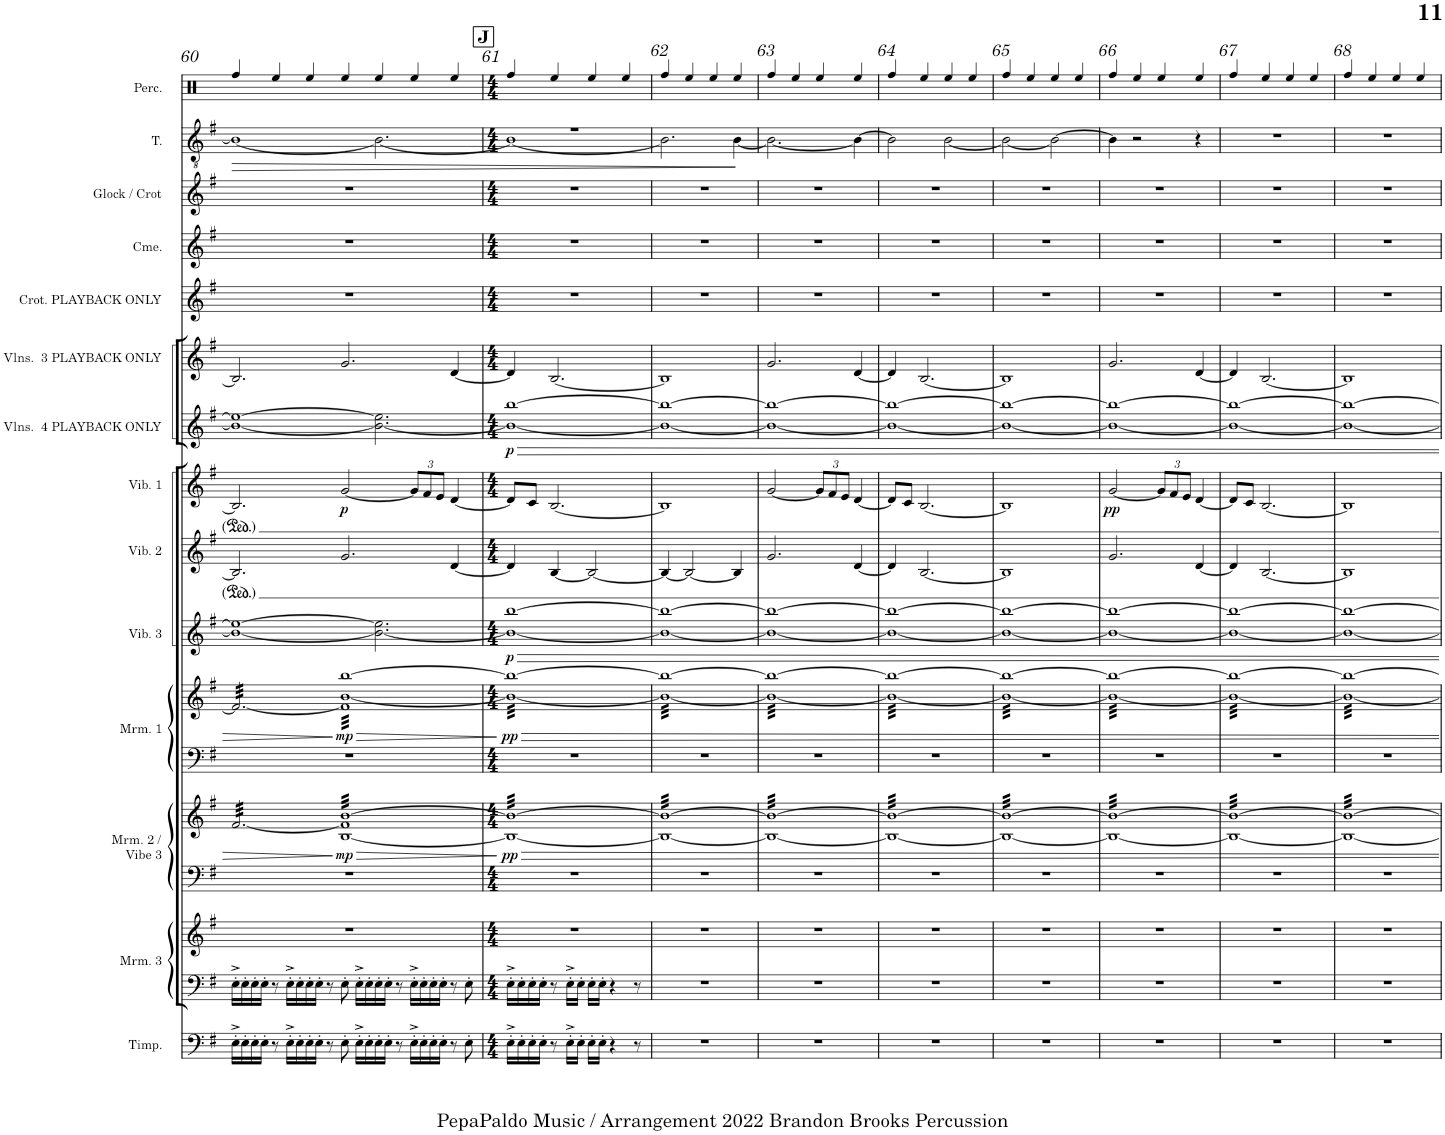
**kern	**kern	**kern	**kern	**kern	**dynam	**kern	**kern	**dynam	**kern	**dynam	**kern	**kern	**dynam	**kern	**dynam	**kern	**kern	**kern	**kern	**kern	**dynam	**kern
*part14	*part13	*part13	*part12	*part12	*part12	*part11	*part11	*part11	*part10	*part10	*part9	*part8	*part8	*part7	*part7	*part6	*part5	*part4	*part3	*part2	*part2	*part1
*staff17	*staff16	*staff15	*staff14	*staff13	*staff13/14	*staff12	*staff11	*staff11/12	*staff10	*staff10	*staff9	*staff8	*staff8	*staff7	*staff7	*staff6	*staff5	*staff4	*staff3	*staff2	*staff2	*staff1
*I"Timpani	*I"Marimba 3	*	*I"Marimba 2 /  Vibe 3	*	*	*I"Marimba 1	*	*	*I"Vibraphone 3	*	*I"Vibraphone 2	*I"Vibraphone 1	*	*I"Violins 4 PLAYBACK ONLY	*	*I"Violins 3 PLAYBACK ONLY	*I"Crotales PLAYBACK ONLY	*I"Chimes	*I"Glock / Crot	*I"Tenor	*	*I"Percussion
*I'Timp.	*I'Mrm. 3	*	*I'Mrm. 2 /  Vibe 3	*	*	*I'Mrm. 1	*	*	*I'Vib. 3	*	*I'Vib. 2	*I'Vib. 1	*	*I'Vlns.  4 PLAYBACK ONLY	*	*I'Vlns.  3 PLAYBACK ONLY	*I'Crot. PLAYBACK ONLY	*I'Cme.	*I'Glock / Crot	*I'T.	*	*I'Perc.
!!LO:PB:g=z
*clefF4	*clefF4	*clefG2	*clefF4	*clefG2	*	*clefF4	*clefG2	*	*clefG2	*	*clefG2	*clefG2	*	*clefG2	*	*clefG2	*clefG2	*clefG2	*clefG2	*clefGv2	*	*clefX
*	*	*	*	*	*	*	*	*	*	*	*	*	*	*	*	*	*Trd-14c-24	*	*Trd-14c-24	*	*	*
*k[f#]	*k[f#]	*k[f#]	*k[f#]	*k[f#]	*	*k[f#]	*k[f#]	*	*k[f#]	*	*k[f#]	*k[f#]	*	*k[f#]	*	*k[f#]	*k[f#]	*k[f#]	*k[f#]	*k[f#]	*	*k[]
*M7/4	*M7/4	*M7/4	*M7/4	*M7/4	*	*M7/4	*M7/4	*	*M7/4	*	*M7/4	*M7/4	*	*M7/4	*	*M7/4	*M7/4	*M7/4	*M7/4	*M7/4	*	*M7/4
=60	=60	=60	=60	=60	=60	=60	=60	=60	=60	=60	=60	=60	=60	=60	=60	=60	=60	=60	=60	=60	=60	=60
!	!	!	!	!	!	!	!	!	!	!	!	!	!	!	!	!	!	!	!	!	!LO:HP:b	!
*	*	*	*	*	*	*	*	*	*	*	*	*	*	*	*	*	*	*	*	*^	*	*
*	*	*	*	*tremolo	*	*	*	*	*	*	*	*	*	*	*	*	*	*	*	*	*	*	*
*	*	*	*	*	*	*	*tremolo	*	*	*	*	*	*	*	*	*	*	*	*	*	*	*	*
16E'^\LL	16E'^\LL	1..r	1..r	[32f#/LLL	.	1..r	32f#/LLL	.	1b_ 1ee_	.	2.B/]	2.B/]	.	1b_ 1ee_	.	2.B/]	1..r	1..r	1..r	1ryy	1B_	>	4Rff/
.	.	.	.	32f#/	.	.	32f#/	.	.	.	.	.	.	.	.	.	.	.	.	.	.	.	.
16E'\	16E'\	.	.	32f#/	.	.	32f#/	.	.	.	.	.	.	.	.	.	.	.	.	.	.	.	.
.	.	.	.	32f#/	.	.	32f#/	.	.	.	.	.	.	.	.	.	.	.	.	.	.	.	.
16E'\	16E'\	.	.	32f#/	.	.	32f#/	.	.	.	.	.	.	.	.	.	.	.	.	.	.	.	.
.	.	.	.	32f#/	.	.	32f#/	.	.	.	.	.	.	.	.	.	.	.	.	.	.	.	.
16E'\JJ	16E'\JJ	.	.	32f#/	.	.	32f#/	.	.	.	.	.	.	.	.	.	.	.	.	.	.	.	.
.	.	.	.	32f#/	.	.	32f#/	.	.	.	.	.	.	.	.	.	.	.	.	.	.	.	.
8r	8r	.	.	32f#/	.	.	32f#/	.	.	.	.	.	.	.	.	.	.	.	.	.	.	.	4Ree/
.	.	.	.	32f#/	.	.	32f#/	.	.	.	.	.	.	.	.	.	.	.	.	.	.	.	.
.	.	.	.	32f#/	.	.	32f#/	.	.	.	.	.	.	.	.	.	.	.	.	.	.	.	.
.	.	.	.	32f#/	.	.	32f#/	.	.	.	.	.	.	.	.	.	.	.	.	.	.	.	.
16E'^\LL	16E'^\LL	.	.	32f#/	.	.	32f#/	.	.	.	.	.	.	.	.	.	.	.	.	.	.	.	.
.	.	.	.	32f#/	.	.	32f#/	.	.	.	.	.	.	.	.	.	.	.	.	.	.	.	.
16E'\	16E'\	.	.	32f#/	.	.	32f#/	.	.	.	.	.	.	.	.	.	.	.	.	.	.	.	.
.	.	.	.	32f#/	.	.	32f#/	.	.	.	.	.	.	.	.	.	.	.	.	.	.	.	.
16E'\	16E'\	.	.	32f#/	.	.	32f#/	.	.	.	.	.	.	.	.	.	.	.	.	.	.	.	4Ree/
.	.	.	.	32f#/	.	.	32f#/	.	.	.	.	.	.	.	.	.	.	.	.	.	.	.	.
16E'\JJ	16E'\JJ	.	.	32f#/	.	.	32f#/	.	.	.	.	.	.	.	.	.	.	.	.	.	.	.	.
.	.	.	.	32f#/	.	.	32f#/	.	.	.	.	.	.	.	.	.	.	.	.	.	.	.	.
8r	8r	.	.	32f#/	.	.	32f#/	.	.	.	.	.	.	.	.	.	.	.	.	.	.	.	.
.	.	.	.	32f#/	.	.	32f#/	.	.	.	.	.	.	.	.	.	.	.	.	.	.	.	.
.	.	.	.	32f#/	.	.	32f#/	.	.	.	.	.	.	.	.	.	.	.	.	.	.	.	.
.	.	.	.	32f#/JJJ	.	.	32f#/JJJ	.	.	.	.	.	.	.	.	.	.	.	.	.	.	.	.
!	!	!	!	!	!LO:HP:b	!	!	!LO:HP:b	!	!	!	!	!	!	!	!	!	!	!	!	!	!	!
!	!	!	!	!	!LO:DY:n=1:b	!	!	!LO:DY:n=1:b	!	!	!	!	!LO:DY:b	!	!	!	!	!	!	!	!	!	!
8E'\	8E'\	.	.	[32B 32f#] [32bLLL	> mp	.	32f#] [32b [32bbLLL	> mp	.	.	2.g/	[2g/	p	.	.	2.g/	.	.	.	.	.	.	4Ree/
.	.	.	.	32B 32f# 32b	.	.	32f# 32b 32bb	.	.	.	.	.	.	.	.	.	.	.	.	.	.	.	.
.	.	.	.	32B 32f# 32b	.	.	32f# 32b 32bb	.	.	.	.	.	.	.	.	.	.	.	.	.	.	.	.
.	.	.	.	32B 32f# 32b	.	.	32f# 32b 32bb	.	.	.	.	.	.	.	.	.	.	.	.	.	.	.	.
16E'^\LL	16E'^\LL	.	.	32B 32f# 32b	.	.	32f# 32b 32bb	.	.	.	.	.	.	.	.	.	.	.	.	.	.	.	.
.	.	.	.	32B 32f# 32b	.	.	32f# 32b 32bb	.	.	.	.	.	.	.	.	.	.	.	.	.	.	.	.
16E'\	16E'\	.	.	32B 32f# 32b	.	.	32f# 32b 32bb	.	.	.	.	.	.	.	.	.	.	.	.	.	.	.	.
.	.	.	.	32B 32f# 32b	.	.	32f# 32b 32bb	.	.	.	.	.	.	.	.	.	.	.	.	.	.	.	.
16E'\	16E'\	.	.	32B 32f# 32b	.	.	32f# 32b 32bb	.	2.b\_ 2.ee\]	.	.	.	.	2.b\_ 2.ee\]	.	.	.	.	.	2.B\_	2.ryy	.	4Ree/
.	.	.	.	32B 32f# 32b	.	.	32f# 32b 32bb	.	.	.	.	.	.	.	.	.	.	.	.	.	.	.	.
16E'\JJ	16E'\JJ	.	.	32B 32f# 32b	.	.	32f# 32b 32bb	.	.	.	.	.	.	.	.	.	.	.	.	.	.	.	.
.	.	.	.	32B 32f# 32b	.	.	32f# 32b 32bb	.	.	.	.	.	.	.	.	.	.	.	.	.	.	.	.
8r	8r	.	.	32B 32f# 32b	.	.	32f# 32b 32bb	.	.	.	.	.	.	.	.	.	.	.	.	.	.	.	.
.	.	.	.	32B 32f# 32b	.	.	32f# 32b 32bb	.	.	.	.	.	.	.	.	.	.	.	.	.	.	.	.
.	.	.	.	32B 32f# 32b	.	.	32f# 32b 32bb	.	.	.	.	.	.	.	.	.	.	.	.	.	.	.	.
.	.	.	.	32B 32f# 32b	.	.	32f# 32b 32bb	.	.	.	.	.	.	.	.	.	.	.	.	.	.	.	.
*	*	*	*	*	*	*	*	*	*	*	*	*Xbrackettup	*	*	*	*	*	*	*	*	*	*	*
16E'^\LL	16E'^\LL	.	.	32B 32f# 32b	.	.	32f# 32b 32bb	.	.	.	.	12g/L]	.	.	.	.	.	.	.	.	.	.	4Ree/
.	.	.	.	32B 32f# 32b	.	.	32f# 32b 32bb	.	.	.	.	.	.	.	.	.	.	.	.	.	.	.	.
16E'\	16E'\	.	.	32B 32f# 32b	.	.	32f# 32b 32bb	.	.	.	.	.	.	.	.	.	.	.	.	.	.	.	.
.	.	.	.	.	.	.	.	.	.	.	.	12f#/	.	.	.	.	.	.	.	.	.	.	.
.	.	.	.	32B 32f# 32b	.	.	32f# 32b 32bb	.	.	.	.	.	.	.	.	.	.	.	.	.	.	.	.
16E'\	16E'\	.	.	32B 32f# 32b	.	.	32f# 32b 32bb	.	.	.	.	.	.	.	.	.	.	.	.	.	.	.	.
.	.	.	.	32B 32f# 32b	.	.	32f# 32b 32bb	.	.	.	.	.	.	.	.	.	.	.	.	.	.	.	.
.	.	.	.	.	.	.	.	.	.	.	.	12e/J	.	.	.	.	.	.	.	.	.	.	.
16E'\JJ	16E'\JJ	.	.	32B 32f# 32b	.	.	32f# 32b 32bb	.	.	.	.	.	.	.	.	.	.	.	.	.	.	.	.
.	.	.	.	32B 32f# 32b	.	.	32f# 32b 32bb	.	.	.	.	.	.	.	.	.	.	.	.	.	.	.	.
8r	8r	.	.	32B 32f# 32b	.	.	32f# 32b 32bb	.	.	.	[4d/	[4d/	.	.	.	[4d/	.	.	.	.	.	.	4Ree/
.	.	.	.	32B 32f# 32b	.	.	32f# 32b 32bb	.	.	.	.	.	.	.	.	.	.	.	.	.	.	.	.
.	.	.	.	32B 32f# 32b	.	.	32f# 32b 32bb	.	.	.	.	.	.	.	.	.	.	.	.	.	.	.	.
.	.	.	.	32B 32f# 32b	.	.	32f# 32b 32bb	.	.	.	.	.	.	.	.	.	.	.	.	.	.	.	.
8E'\	8E'\	.	.	32B 32f# 32b	.	.	32f# 32b 32bb	.	.	.	.	.	.	.	.	.	.	.	.	.	.	.	.
.	.	.	.	32B 32f# 32b	.	.	32f# 32b 32bb	.	.	.	.	.	.	.	.	.	.	.	.	.	.	.	.
.	.	.	.	32B 32f# 32b	.	.	32f# 32b 32bb	.	.	.	.	.	.	.	.	.	.	.	.	.	.	.	.
.	.	.	.	32B 32f# 32bJJJ	.	.	32f# 32b 32bbJJJ	.	.	.	.	.	.	.	.	.	.	.	.	.	.	.	.
*	*	*	*	*	*	*	*	*	*	*	*	*	*	*	*	*	*	*	*	*v	*v	*	*
.	.	.	.	.	]	.	.	]	.	.	.	.	.	.	.	.	.	.	.	.	.	.
!!LO:REH:place=s1:a:B:cj:fs=14:t=J
=61	=61	=61	=61	=61	=61	=61	=61	=61	=61	=61	=61	=61	=61	=61	=61	=61	=61	=61	=61	=61	=61	=61
*M4/4	*M4/4	*M4/4	*M4/4	*M4/4	*	*M4/4	*M4/4	*	*M4/4	*	*M4/4	*M4/4	*	*M4/4	*	*M4/4	*M4/4	*M4/4	*M4/4	*M4/4	*	*M4/4
*	*	*	*	*	*	*	*	*	*	*	*	*	*	*	*	*	*	*	*	*^	*	*
!	!	!	!	!	!LO:DY:b	!	!	!LO:DY:b	!	!LO:DY:b	!	!	!	!	!LO:DY:b	!	!	!	!	!	!	!	!
16E'^\LL	16E'^\LL	1r	1r	32B 32bLLL	pp	1r	32b 32bbLLL	pp	1b_ [1bb	p	4d/]	8d/L]	.	1b_ [1bb	p	4d/]	1r	1r	1r	1r	1B_	.	4Rff/
.	.	.	.	32B 32b	.	.	32b 32bb	.	.	.	.	.	.	.	.	.	.	.	.	.	.	.	.
16E'\	16E'\	.	.	32B 32b	.	.	32b 32bb	.	.	.	.	.	.	.	.	.	.	.	.	.	.	.	.
.	.	.	.	32B 32b	.	.	32b 32bb	.	.	.	.	.	.	.	.	.	.	.	.	.	.	.	.
16E'\	16E'\	.	.	32B 32b	.	.	32b 32bb	.	.	.	.	8c/J	.	.	.	.	.	.	.	.	.	.	.
.	.	.	.	32B 32b	.	.	32b 32bb	.	.	.	.	.	.	.	.	.	.	.	.	.	.	.	.
16E'\JJ	16E'\JJ	.	.	32B 32b	.	.	32b 32bb	.	.	.	.	.	.	.	.	.	.	.	.	.	.	.	.
.	.	.	.	32B 32b	.	.	32b 32bb	.	.	.	.	.	.	.	.	.	.	.	.	.	.	.	.
8r	8r	.	.	32B 32b	.	.	32b 32bb	.	.	.	[4B/	[2.B/	.	.	.	[2.B/	.	.	.	.	.	.	4Ree/
.	.	.	.	32B 32b	.	.	32b 32bb	.	.	.	.	.	.	.	.	.	.	.	.	.	.	.	.
.	.	.	.	32B 32b	.	.	32b 32bb	.	.	.	.	.	.	.	.	.	.	.	.	.	.	.	.
.	.	.	.	32B 32b	.	.	32b 32bb	.	.	.	.	.	.	.	.	.	.	.	.	.	.	.	.
16E'^\LL	16E'^\LL	.	.	32B 32b	.	.	32b 32bb	.	.	.	.	.	.	.	.	.	.	.	.	.	.	.	.
.	.	.	.	32B 32b	.	.	32b 32bb	.	.	.	.	.	.	.	.	.	.	.	.	.	.	.	.
16E'\JJ	16E'\JJ	.	.	32B 32b	.	.	32b 32bb	.	.	.	.	.	.	.	.	.	.	.	.	.	.	.	.
.	.	.	.	32B 32b	.	.	32b 32bb	.	.	.	.	.	.	.	.	.	.	.	.	.	.	.	.
16E'\LL	16E'\LL	.	.	32B 32b	.	.	32b 32bb	.	.	.	2B/_	.	.	.	.	.	.	.	.	.	.	.	4Ree/
.	.	.	.	32B 32b	.	.	32b 32bb	.	.	.	.	.	.	.	.	.	.	.	.	.	.	.	.
16E'\JJ	16E'\JJ	.	.	32B 32b	.	.	32b 32bb	.	.	.	.	.	.	.	.	.	.	.	.	.	.	.	.
.	.	.	.	32B 32b	.	.	32b 32bb	.	.	.	.	.	.	.	.	.	.	.	.	.	.	.	.
4r	4r	.	.	32B 32b	.	.	32b 32bb	.	.	.	.	.	.	.	.	.	.	.	.	.	.	.	.
.	.	.	.	32B 32b	.	.	32b 32bb	.	.	.	.	.	.	.	.	.	.	.	.	.	.	.	.
.	.	.	.	32B 32b	.	.	32b 32bb	.	.	.	.	.	.	.	.	.	.	.	.	.	.	.	.
.	.	.	.	32B 32b	.	.	32b 32bb	.	.	.	.	.	.	.	.	.	.	.	.	.	.	.	.
.	.	.	.	32B 32b	.	.	32b 32bb	.	.	.	.	.	.	.	.	.	.	.	.	.	.	.	4Ree/
.	.	.	.	32B 32b	.	.	32b 32bb	.	.	.	.	.	.	.	.	.	.	.	.	.	.	.	.
.	.	.	.	32B 32b	.	.	32b 32bb	.	.	.	.	.	.	.	.	.	.	.	.	.	.	.	.
.	.	.	.	32B 32b	.	.	32b 32bb	.	.	.	.	.	.	.	.	.	.	.	.	.	.	.	.
8r	8r	.	.	32B 32b	.	.	32b 32bb	.	.	.	.	.	.	.	.	.	.	.	.	.	.	.	.
.	.	.	.	32B 32b	.	.	32b 32bb	.	.	.	.	.	.	.	.	.	.	.	.	.	.	.	.
.	.	.	.	32B 32b	.	.	32b 32bb	.	.	.	.	.	.	.	.	.	.	.	.	.	.	.	.
.	.	.	.	32B 32bJJJ	.	.	32b 32bbJJJ	.	.	.	.	.	.	.	.	.	.	.	.	.	.	.	.
=62	=62	=62	=62	=62	=62	=62	=62	=62	=62	=62	=62	=62	=62	=62	=62	=62	=62	=62	=62	=62	=62	=62	=62
1r	1r	1r	1r	32B 32bLLL	.	1r	32b 32bbLLL	.	1b_ 1bb_	.	4B/_	1B]	.	1b_ 1bb_	.	1B]	1r	1r	1r	2.B\]	2.ryy	.	4Rff/
.	.	.	.	32B 32b	.	.	32b 32bb	.	.	.	.	.	.	.	.	.	.	.	.	.	.	.	.
.	.	.	.	32B 32b	.	.	32b 32bb	.	.	.	.	.	.	.	.	.	.	.	.	.	.	.	.
.	.	.	.	32B 32b	.	.	32b 32bb	.	.	.	.	.	.	.	.	.	.	.	.	.	.	.	.
.	.	.	.	32B 32b	.	.	32b 32bb	.	.	.	.	.	.	.	.	.	.	.	.	.	.	.	.
.	.	.	.	32B 32b	.	.	32b 32bb	.	.	.	.	.	.	.	.	.	.	.	.	.	.	.	.
.	.	.	.	32B 32b	.	.	32b 32bb	.	.	.	.	.	.	.	.	.	.	.	.	.	.	.	.
.	.	.	.	32B 32b	.	.	32b 32bb	.	.	.	.	.	.	.	.	.	.	.	.	.	.	.	.
.	.	.	.	32B 32b	.	.	32b 32bb	.	.	.	2B/_	.	.	.	.	.	.	.	.	.	.	.	4Ree/
.	.	.	.	32B 32b	.	.	32b 32bb	.	.	.	.	.	.	.	.	.	.	.	.	.	.	.	.
.	.	.	.	32B 32b	.	.	32b 32bb	.	.	.	.	.	.	.	.	.	.	.	.	.	.	.	.
.	.	.	.	32B 32b	.	.	32b 32bb	.	.	.	.	.	.	.	.	.	.	.	.	.	.	.	.
.	.	.	.	32B 32b	.	.	32b 32bb	.	.	.	.	.	.	.	.	.	.	.	.	.	.	.	.
.	.	.	.	32B 32b	.	.	32b 32bb	.	.	.	.	.	.	.	.	.	.	.	.	.	.	.	.
.	.	.	.	32B 32b	.	.	32b 32bb	.	.	.	.	.	.	.	.	.	.	.	.	.	.	.	.
.	.	.	.	32B 32b	.	.	32b 32bb	.	.	.	.	.	.	.	.	.	.	.	.	.	.	.	.
.	.	.	.	32B 32b	.	.	32b 32bb	.	.	.	.	.	.	.	.	.	.	.	.	.	.	.	4Ree/
.	.	.	.	32B 32b	.	.	32b 32bb	.	.	.	.	.	.	.	.	.	.	.	.	.	.	.	.
.	.	.	.	32B 32b	.	.	32b 32bb	.	.	.	.	.	.	.	.	.	.	.	.	.	.	.	.
.	.	.	.	32B 32b	.	.	32b 32bb	.	.	.	.	.	.	.	.	.	.	.	.	.	.	.	.
.	.	.	.	32B 32b	.	.	32b 32bb	.	.	.	.	.	.	.	.	.	.	.	.	.	.	.	.
.	.	.	.	32B 32b	.	.	32b 32bb	.	.	.	.	.	.	.	.	.	.	.	.	.	.	.	.
.	.	.	.	32B 32b	.	.	32b 32bb	.	.	.	.	.	.	.	.	.	.	.	.	.	.	.	.
.	.	.	.	32B 32b	.	.	32b 32bb	.	.	.	.	.	.	.	.	.	.	.	.	.	.	.	.
.	.	.	.	32B 32b	.	.	32b 32bb	.	.	.	4B/]	.	.	.	.	.	.	.	.	4ryy	[4B\	]	4Ree/
.	.	.	.	32B 32b	.	.	32b 32bb	.	.	.	.	.	.	.	.	.	.	.	.	.	.	.	.
.	.	.	.	32B 32b	.	.	32b 32bb	.	.	.	.	.	.	.	.	.	.	.	.	.	.	.	.
.	.	.	.	32B 32b	.	.	32b 32bb	.	.	.	.	.	.	.	.	.	.	.	.	.	.	.	.
.	.	.	.	32B 32b	.	.	32b 32bb	.	.	.	.	.	.	.	.	.	.	.	.	.	.	.	.
.	.	.	.	32B 32b	.	.	32b 32bb	.	.	.	.	.	.	.	.	.	.	.	.	.	.	.	.
.	.	.	.	32B 32b	.	.	32b 32bb	.	.	.	.	.	.	.	.	.	.	.	.	.	.	.	.
.	.	.	.	32B 32bJJJ	.	.	32b 32bbJJJ	.	.	.	.	.	.	.	.	.	.	.	.	.	.	.	.
=63	=63	=63	=63	=63	=63	=63	=63	=63	=63	=63	=63	=63	=63	=63	=63	=63	=63	=63	=63	=63	=63	=63	=63
1r	1r	1r	1r	32B 32bLLL	.	1r	32b 32bbLLL	.	1b_ 1bb_	.	2.g/	[2g/	.	1b_ 1bb_	.	2.g/	1r	1r	1r	2ryy	2.B\_	.	4Rff/
.	.	.	.	32B 32b	.	.	32b 32bb	.	.	.	.	.	.	.	.	.	.	.	.	.	.	.	.
.	.	.	.	32B 32b	.	.	32b 32bb	.	.	.	.	.	.	.	.	.	.	.	.	.	.	.	.
.	.	.	.	32B 32b	.	.	32b 32bb	.	.	.	.	.	.	.	.	.	.	.	.	.	.	.	.
.	.	.	.	32B 32b	.	.	32b 32bb	.	.	.	.	.	.	.	.	.	.	.	.	.	.	.	.
.	.	.	.	32B 32b	.	.	32b 32bb	.	.	.	.	.	.	.	.	.	.	.	.	.	.	.	.
.	.	.	.	32B 32b	.	.	32b 32bb	.	.	.	.	.	.	.	.	.	.	.	.	.	.	.	.
.	.	.	.	32B 32b	.	.	32b 32bb	.	.	.	.	.	.	.	.	.	.	.	.	.	.	.	.
.	.	.	.	32B 32b	.	.	32b 32bb	.	.	.	.	.	.	.	.	.	.	.	.	.	.	.	4Ree/
.	.	.	.	32B 32b	.	.	32b 32bb	.	.	.	.	.	.	.	.	.	.	.	.	.	.	.	.
.	.	.	.	32B 32b	.	.	32b 32bb	.	.	.	.	.	.	.	.	.	.	.	.	.	.	.	.
.	.	.	.	32B 32b	.	.	32b 32bb	.	.	.	.	.	.	.	.	.	.	.	.	.	.	.	.
.	.	.	.	32B 32b	.	.	32b 32bb	.	.	.	.	.	.	.	.	.	.	.	.	.	.	.	.
.	.	.	.	32B 32b	.	.	32b 32bb	.	.	.	.	.	.	.	.	.	.	.	.	.	.	.	.
.	.	.	.	32B 32b	.	.	32b 32bb	.	.	.	.	.	.	.	.	.	.	.	.	.	.	.	.
.	.	.	.	32B 32b	.	.	32b 32bb	.	.	.	.	.	.	.	.	.	.	.	.	.	.	.	.
.	.	.	.	32B 32b	.	.	32b 32bb	.	.	.	.	12g/L]	.	.	.	.	.	.	.	4ryy	.	.	4Ree/
.	.	.	.	32B 32b	.	.	32b 32bb	.	.	.	.	.	.	.	.	.	.	.	.	.	.	.	.
.	.	.	.	32B 32b	.	.	32b 32bb	.	.	.	.	.	.	.	.	.	.	.	.	.	.	.	.
.	.	.	.	.	.	.	.	.	.	.	.	12f#/	.	.	.	.	.	.	.	.	.	.	.
.	.	.	.	32B 32b	.	.	32b 32bb	.	.	.	.	.	.	.	.	.	.	.	.	.	.	.	.
.	.	.	.	32B 32b	.	.	32b 32bb	.	.	.	.	.	.	.	.	.	.	.	.	.	.	.	.
.	.	.	.	32B 32b	.	.	32b 32bb	.	.	.	.	.	.	.	.	.	.	.	.	.	.	.	.
.	.	.	.	.	.	.	.	.	.	.	.	12e/J	.	.	.	.	.	.	.	.	.	.	.
.	.	.	.	32B 32b	.	.	32b 32bb	.	.	.	.	.	.	.	.	.	.	.	.	.	.	.	.
.	.	.	.	32B 32b	.	.	32b 32bb	.	.	.	.	.	.	.	.	.	.	.	.	.	.	.	.
.	.	.	.	32B 32b	.	.	32b 32bb	.	.	.	[4d/	[4d/	.	.	.	[4d/	.	.	.	4B\_	4ryy	.	4Ree/
.	.	.	.	32B 32b	.	.	32b 32bb	.	.	.	.	.	.	.	.	.	.	.	.	.	.	.	.
.	.	.	.	32B 32b	.	.	32b 32bb	.	.	.	.	.	.	.	.	.	.	.	.	.	.	.	.
.	.	.	.	32B 32b	.	.	32b 32bb	.	.	.	.	.	.	.	.	.	.	.	.	.	.	.	.
.	.	.	.	32B 32b	.	.	32b 32bb	.	.	.	.	.	.	.	.	.	.	.	.	.	.	.	.
.	.	.	.	32B 32b	.	.	32b 32bb	.	.	.	.	.	.	.	.	.	.	.	.	.	.	.	.
.	.	.	.	32B 32b	.	.	32b 32bb	.	.	.	.	.	.	.	.	.	.	.	.	.	.	.	.
.	.	.	.	32B 32bJJJ	.	.	32b 32bbJJJ	.	.	.	.	.	.	.	.	.	.	.	.	.	.	.	.
=64	=64	=64	=64	=64	=64	=64	=64	=64	=64	=64	=64	=64	=64	=64	=64	=64	=64	=64	=64	=64	=64	=64	=64
1r	1r	1r	1r	32B 32bLLL	.	1r	32b 32bbLLL	.	1b_ 1bb_	.	4d/]	8d/L]	.	1b_ 1bb_	.	4d/]	1r	1r	1r	2B\]	2ryy	.	4Rff/
.	.	.	.	32B 32b	.	.	32b 32bb	.	.	.	.	.	.	.	.	.	.	.	.	.	.	.	.
.	.	.	.	32B 32b	.	.	32b 32bb	.	.	.	.	.	.	.	.	.	.	.	.	.	.	.	.
.	.	.	.	32B 32b	.	.	32b 32bb	.	.	.	.	.	.	.	.	.	.	.	.	.	.	.	.
.	.	.	.	32B 32b	.	.	32b 32bb	.	.	.	.	8c/J	.	.	.	.	.	.	.	.	.	.	.
.	.	.	.	32B 32b	.	.	32b 32bb	.	.	.	.	.	.	.	.	.	.	.	.	.	.	.	.
.	.	.	.	32B 32b	.	.	32b 32bb	.	.	.	.	.	.	.	.	.	.	.	.	.	.	.	.
.	.	.	.	32B 32b	.	.	32b 32bb	.	.	.	.	.	.	.	.	.	.	.	.	.	.	.	.
.	.	.	.	32B 32b	.	.	32b 32bb	.	.	.	[2.B/	[2.B/	.	.	.	[2.B/	.	.	.	.	.	.	4Ree/
.	.	.	.	32B 32b	.	.	32b 32bb	.	.	.	.	.	.	.	.	.	.	.	.	.	.	.	.
.	.	.	.	32B 32b	.	.	32b 32bb	.	.	.	.	.	.	.	.	.	.	.	.	.	.	.	.
.	.	.	.	32B 32b	.	.	32b 32bb	.	.	.	.	.	.	.	.	.	.	.	.	.	.	.	.
.	.	.	.	32B 32b	.	.	32b 32bb	.	.	.	.	.	.	.	.	.	.	.	.	.	.	.	.
.	.	.	.	32B 32b	.	.	32b 32bb	.	.	.	.	.	.	.	.	.	.	.	.	.	.	.	.
.	.	.	.	32B 32b	.	.	32b 32bb	.	.	.	.	.	.	.	.	.	.	.	.	.	.	.	.
.	.	.	.	32B 32b	.	.	32b 32bb	.	.	.	.	.	.	.	.	.	.	.	.	.	.	.	.
.	.	.	.	32B 32b	.	.	32b 32bb	.	.	.	.	.	.	.	.	.	.	.	.	2ryy	[2B\	.	4Ree/
.	.	.	.	32B 32b	.	.	32b 32bb	.	.	.	.	.	.	.	.	.	.	.	.	.	.	.	.
.	.	.	.	32B 32b	.	.	32b 32bb	.	.	.	.	.	.	.	.	.	.	.	.	.	.	.	.
.	.	.	.	32B 32b	.	.	32b 32bb	.	.	.	.	.	.	.	.	.	.	.	.	.	.	.	.
.	.	.	.	32B 32b	.	.	32b 32bb	.	.	.	.	.	.	.	.	.	.	.	.	.	.	.	.
.	.	.	.	32B 32b	.	.	32b 32bb	.	.	.	.	.	.	.	.	.	.	.	.	.	.	.	.
.	.	.	.	32B 32b	.	.	32b 32bb	.	.	.	.	.	.	.	.	.	.	.	.	.	.	.	.
.	.	.	.	32B 32b	.	.	32b 32bb	.	.	.	.	.	.	.	.	.	.	.	.	.	.	.	.
.	.	.	.	32B 32b	.	.	32b 32bb	.	.	.	.	.	.	.	.	.	.	.	.	.	.	.	4Ree/
.	.	.	.	32B 32b	.	.	32b 32bb	.	.	.	.	.	.	.	.	.	.	.	.	.	.	.	.
.	.	.	.	32B 32b	.	.	32b 32bb	.	.	.	.	.	.	.	.	.	.	.	.	.	.	.	.
.	.	.	.	32B 32b	.	.	32b 32bb	.	.	.	.	.	.	.	.	.	.	.	.	.	.	.	.
.	.	.	.	32B 32b	.	.	32b 32bb	.	.	.	.	.	.	.	.	.	.	.	.	.	.	.	.
.	.	.	.	32B 32b	.	.	32b 32bb	.	.	.	.	.	.	.	.	.	.	.	.	.	.	.	.
.	.	.	.	32B 32b	.	.	32b 32bb	.	.	.	.	.	.	.	.	.	.	.	.	.	.	.	.
.	.	.	.	32B 32bJJJ	.	.	32b 32bbJJJ	.	.	.	.	.	.	.	.	.	.	.	.	.	.	.	.
=65	=65	=65	=65	=65	=65	=65	=65	=65	=65	=65	=65	=65	=65	=65	=65	=65	=65	=65	=65	=65	=65	=65	=65
1r	1r	1r	1r	32B 32bLLL	.	1r	32b 32bbLLL	.	1b_ 1bb_	.	1B]	1B]	.	1b_ 1bb_	.	1B]	1r	1r	1r	2ryy	2B\_	.	4Rff/
.	.	.	.	32B 32b	.	.	32b 32bb	.	.	.	.	.	.	.	.	.	.	.	.	.	.	.	.
.	.	.	.	32B 32b	.	.	32b 32bb	.	.	.	.	.	.	.	.	.	.	.	.	.	.	.	.
.	.	.	.	32B 32b	.	.	32b 32bb	.	.	.	.	.	.	.	.	.	.	.	.	.	.	.	.
.	.	.	.	32B 32b	.	.	32b 32bb	.	.	.	.	.	.	.	.	.	.	.	.	.	.	.	.
.	.	.	.	32B 32b	.	.	32b 32bb	.	.	.	.	.	.	.	.	.	.	.	.	.	.	.	.
.	.	.	.	32B 32b	.	.	32b 32bb	.	.	.	.	.	.	.	.	.	.	.	.	.	.	.	.
.	.	.	.	32B 32b	.	.	32b 32bb	.	.	.	.	.	.	.	.	.	.	.	.	.	.	.	.
.	.	.	.	32B 32b	.	.	32b 32bb	.	.	.	.	.	.	.	.	.	.	.	.	.	.	.	4Ree/
.	.	.	.	32B 32b	.	.	32b 32bb	.	.	.	.	.	.	.	.	.	.	.	.	.	.	.	.
.	.	.	.	32B 32b	.	.	32b 32bb	.	.	.	.	.	.	.	.	.	.	.	.	.	.	.	.
.	.	.	.	32B 32b	.	.	32b 32bb	.	.	.	.	.	.	.	.	.	.	.	.	.	.	.	.
.	.	.	.	32B 32b	.	.	32b 32bb	.	.	.	.	.	.	.	.	.	.	.	.	.	.	.	.
.	.	.	.	32B 32b	.	.	32b 32bb	.	.	.	.	.	.	.	.	.	.	.	.	.	.	.	.
.	.	.	.	32B 32b	.	.	32b 32bb	.	.	.	.	.	.	.	.	.	.	.	.	.	.	.	.
.	.	.	.	32B 32b	.	.	32b 32bb	.	.	.	.	.	.	.	.	.	.	.	.	.	.	.	.
.	.	.	.	32B 32b	.	.	32b 32bb	.	.	.	.	.	.	.	.	.	.	.	.	2B\_	2ryy	.	4Ree/
.	.	.	.	32B 32b	.	.	32b 32bb	.	.	.	.	.	.	.	.	.	.	.	.	.	.	.	.
.	.	.	.	32B 32b	.	.	32b 32bb	.	.	.	.	.	.	.	.	.	.	.	.	.	.	.	.
.	.	.	.	32B 32b	.	.	32b 32bb	.	.	.	.	.	.	.	.	.	.	.	.	.	.	.	.
.	.	.	.	32B 32b	.	.	32b 32bb	.	.	.	.	.	.	.	.	.	.	.	.	.	.	.	.
.	.	.	.	32B 32b	.	.	32b 32bb	.	.	.	.	.	.	.	.	.	.	.	.	.	.	.	.
.	.	.	.	32B 32b	.	.	32b 32bb	.	.	.	.	.	.	.	.	.	.	.	.	.	.	.	.
.	.	.	.	32B 32b	.	.	32b 32bb	.	.	.	.	.	.	.	.	.	.	.	.	.	.	.	.
.	.	.	.	32B 32b	.	.	32b 32bb	.	.	.	.	.	.	.	.	.	.	.	.	.	.	.	4Ree/
.	.	.	.	32B 32b	.	.	32b 32bb	.	.	.	.	.	.	.	.	.	.	.	.	.	.	.	.
.	.	.	.	32B 32b	.	.	32b 32bb	.	.	.	.	.	.	.	.	.	.	.	.	.	.	.	.
.	.	.	.	32B 32b	.	.	32b 32bb	.	.	.	.	.	.	.	.	.	.	.	.	.	.	.	.
.	.	.	.	32B 32b	.	.	32b 32bb	.	.	.	.	.	.	.	.	.	.	.	.	.	.	.	.
.	.	.	.	32B 32b	.	.	32b 32bb	.	.	.	.	.	.	.	.	.	.	.	.	.	.	.	.
.	.	.	.	32B 32b	.	.	32b 32bb	.	.	.	.	.	.	.	.	.	.	.	.	.	.	.	.
.	.	.	.	32B 32bJJJ	.	.	32b 32bbJJJ	.	.	.	.	.	.	.	.	.	.	.	.	.	.	.	.
*	*	*	*	*	*	*	*	*	*	*	*	*	*	*	*	*	*	*	*	*v	*v	*	*
=66	=66	=66	=66	=66	=66	=66	=66	=66	=66	=66	=66	=66	=66	=66	=66	=66	=66	=66	=66	=66	=66	=66
!	!	!	!	!	!	!	!	!	!	!	!	!	!LO:DY:b	!	!	!	!	!	!	!	!	!
1r	1r	1r	1r	32B 32bLLL	.	1r	32b 32bbLLL	.	1b_ 1bb_	.	2.g/	[2g/	pp	1b_ 1bb_	.	2.g/	1r	1r	1r	4B\]	.	4Rff/
.	.	.	.	32B 32b	.	.	32b 32bb	.	.	.	.	.	.	.	.	.	.	.	.	.	.	.
.	.	.	.	32B 32b	.	.	32b 32bb	.	.	.	.	.	.	.	.	.	.	.	.	.	.	.
.	.	.	.	32B 32b	.	.	32b 32bb	.	.	.	.	.	.	.	.	.	.	.	.	.	.	.
.	.	.	.	32B 32b	.	.	32b 32bb	.	.	.	.	.	.	.	.	.	.	.	.	.	.	.
.	.	.	.	32B 32b	.	.	32b 32bb	.	.	.	.	.	.	.	.	.	.	.	.	.	.	.
.	.	.	.	32B 32b	.	.	32b 32bb	.	.	.	.	.	.	.	.	.	.	.	.	.	.	.
.	.	.	.	32B 32b	.	.	32b 32bb	.	.	.	.	.	.	.	.	.	.	.	.	.	.	.
.	.	.	.	32B 32b	.	.	32b 32bb	.	.	.	.	.	.	.	.	.	.	.	.	2r	.	4Ree/
.	.	.	.	32B 32b	.	.	32b 32bb	.	.	.	.	.	.	.	.	.	.	.	.	.	.	.
.	.	.	.	32B 32b	.	.	32b 32bb	.	.	.	.	.	.	.	.	.	.	.	.	.	.	.
.	.	.	.	32B 32b	.	.	32b 32bb	.	.	.	.	.	.	.	.	.	.	.	.	.	.	.
.	.	.	.	32B 32b	.	.	32b 32bb	.	.	.	.	.	.	.	.	.	.	.	.	.	.	.
.	.	.	.	32B 32b	.	.	32b 32bb	.	.	.	.	.	.	.	.	.	.	.	.	.	.	.
.	.	.	.	32B 32b	.	.	32b 32bb	.	.	.	.	.	.	.	.	.	.	.	.	.	.	.
.	.	.	.	32B 32b	.	.	32b 32bb	.	.	.	.	.	.	.	.	.	.	.	.	.	.	.
.	.	.	.	32B 32b	.	.	32b 32bb	.	.	.	.	12g/L]	.	.	.	.	.	.	.	.	.	4Ree/
.	.	.	.	32B 32b	.	.	32b 32bb	.	.	.	.	.	.	.	.	.	.	.	.	.	.	.
.	.	.	.	32B 32b	.	.	32b 32bb	.	.	.	.	.	.	.	.	.	.	.	.	.	.	.
.	.	.	.	.	.	.	.	.	.	.	.	12f#/	.	.	.	.	.	.	.	.	.	.
.	.	.	.	32B 32b	.	.	32b 32bb	.	.	.	.	.	.	.	.	.	.	.	.	.	.	.
.	.	.	.	32B 32b	.	.	32b 32bb	.	.	.	.	.	.	.	.	.	.	.	.	.	.	.
.	.	.	.	32B 32b	.	.	32b 32bb	.	.	.	.	.	.	.	.	.	.	.	.	.	.	.
.	.	.	.	.	.	.	.	.	.	.	.	12e/J	.	.	.	.	.	.	.	.	.	.
.	.	.	.	32B 32b	.	.	32b 32bb	.	.	.	.	.	.	.	.	.	.	.	.	.	.	.
.	.	.	.	32B 32b	.	.	32b 32bb	.	.	.	.	.	.	.	.	.	.	.	.	.	.	.
.	.	.	.	32B 32b	.	.	32b 32bb	.	.	.	[4d/	[4d/	.	.	.	[4d/	.	.	.	4r	.	4Ree/
.	.	.	.	32B 32b	.	.	32b 32bb	.	.	.	.	.	.	.	.	.	.	.	.	.	.	.
.	.	.	.	32B 32b	.	.	32b 32bb	.	.	.	.	.	.	.	.	.	.	.	.	.	.	.
.	.	.	.	32B 32b	.	.	32b 32bb	.	.	.	.	.	.	.	.	.	.	.	.	.	.	.
.	.	.	.	32B 32b	.	.	32b 32bb	.	.	.	.	.	.	.	.	.	.	.	.	.	.	.
.	.	.	.	32B 32b	.	.	32b 32bb	.	.	.	.	.	.	.	.	.	.	.	.	.	.	.
.	.	.	.	32B 32b	.	.	32b 32bb	.	.	.	.	.	.	.	.	.	.	.	.	.	.	.
.	.	.	.	32B 32bJJJ	.	.	32b 32bbJJJ	.	.	.	.	.	.	.	.	.	.	.	.	.	.	.
=67	=67	=67	=67	=67	=67	=67	=67	=67	=67	=67	=67	=67	=67	=67	=67	=67	=67	=67	=67	=67	=67	=67
1r	1r	1r	1r	32B 32bLLL	.	1r	32b 32bbLLL	.	1b_ 1bb_	.	4d/]	8d/L]	.	1b_ 1bb_	.	4d/]	1r	1r	1r	1r	.	4Rff/
.	.	.	.	32B 32b	.	.	32b 32bb	.	.	.	.	.	.	.	.	.	.	.	.	.	.	.
.	.	.	.	32B 32b	.	.	32b 32bb	.	.	.	.	.	.	.	.	.	.	.	.	.	.	.
.	.	.	.	32B 32b	.	.	32b 32bb	.	.	.	.	.	.	.	.	.	.	.	.	.	.	.
.	.	.	.	32B 32b	.	.	32b 32bb	.	.	.	.	8c/J	.	.	.	.	.	.	.	.	.	.
.	.	.	.	32B 32b	.	.	32b 32bb	.	.	.	.	.	.	.	.	.	.	.	.	.	.	.
.	.	.	.	32B 32b	.	.	32b 32bb	.	.	.	.	.	.	.	.	.	.	.	.	.	.	.
.	.	.	.	32B 32b	.	.	32b 32bb	.	.	.	.	.	.	.	.	.	.	.	.	.	.	.
.	.	.	.	32B 32b	.	.	32b 32bb	.	.	.	[2.B/	[2.B/	.	.	.	[2.B/	.	.	.	.	.	4Ree/
.	.	.	.	32B 32b	.	.	32b 32bb	.	.	.	.	.	.	.	.	.	.	.	.	.	.	.
.	.	.	.	32B 32b	.	.	32b 32bb	.	.	.	.	.	.	.	.	.	.	.	.	.	.	.
.	.	.	.	32B 32b	.	.	32b 32bb	.	.	.	.	.	.	.	.	.	.	.	.	.	.	.
.	.	.	.	32B 32b	.	.	32b 32bb	.	.	.	.	.	.	.	.	.	.	.	.	.	.	.
.	.	.	.	32B 32b	.	.	32b 32bb	.	.	.	.	.	.	.	.	.	.	.	.	.	.	.
.	.	.	.	32B 32b	.	.	32b 32bb	.	.	.	.	.	.	.	.	.	.	.	.	.	.	.
.	.	.	.	32B 32b	.	.	32b 32bb	.	.	.	.	.	.	.	.	.	.	.	.	.	.	.
.	.	.	.	32B 32b	.	.	32b 32bb	.	.	.	.	.	.	.	.	.	.	.	.	.	.	4Ree/
.	.	.	.	32B 32b	.	.	32b 32bb	.	.	.	.	.	.	.	.	.	.	.	.	.	.	.
.	.	.	.	32B 32b	.	.	32b 32bb	.	.	.	.	.	.	.	.	.	.	.	.	.	.	.
.	.	.	.	32B 32b	.	.	32b 32bb	.	.	.	.	.	.	.	.	.	.	.	.	.	.	.
.	.	.	.	32B 32b	.	.	32b 32bb	.	.	.	.	.	.	.	.	.	.	.	.	.	.	.
.	.	.	.	32B 32b	.	.	32b 32bb	.	.	.	.	.	.	.	.	.	.	.	.	.	.	.
.	.	.	.	32B 32b	.	.	32b 32bb	.	.	.	.	.	.	.	.	.	.	.	.	.	.	.
.	.	.	.	32B 32b	.	.	32b 32bb	.	.	.	.	.	.	.	.	.	.	.	.	.	.	.
.	.	.	.	32B 32b	.	.	32b 32bb	.	.	.	.	.	.	.	.	.	.	.	.	.	.	4Ree/
.	.	.	.	32B 32b	.	.	32b 32bb	.	.	.	.	.	.	.	.	.	.	.	.	.	.	.
.	.	.	.	32B 32b	.	.	32b 32bb	.	.	.	.	.	.	.	.	.	.	.	.	.	.	.
.	.	.	.	32B 32b	.	.	32b 32bb	.	.	.	.	.	.	.	.	.	.	.	.	.	.	.
.	.	.	.	32B 32b	.	.	32b 32bb	.	.	.	.	.	.	.	.	.	.	.	.	.	.	.
.	.	.	.	32B 32b	.	.	32b 32bb	.	.	.	.	.	.	.	.	.	.	.	.	.	.	.
.	.	.	.	32B 32b	.	.	32b 32bb	.	.	.	.	.	.	.	.	.	.	.	.	.	.	.
.	.	.	.	32B 32bJJJ	.	.	32b 32bbJJJ	.	.	.	.	.	.	.	.	.	.	.	.	.	.	.
=68	=68	=68	=68	=68	=68	=68	=68	=68	=68	=68	=68	=68	=68	=68	=68	=68	=68	=68	=68	=68	=68	=68
1r	1r	1r	1r	32B 32bLLL	.	1r	32b 32bbLLL	.	1b_ 1bb_	.	1B]	1B]	.	1b_ 1bb_	.	1B]	1r	1r	1r	1r	.	4Rff/
.	.	.	.	32B 32b	.	.	32b 32bb	.	.	.	.	.	.	.	.	.	.	.	.	.	.	.
.	.	.	.	32B 32b	.	.	32b 32bb	.	.	.	.	.	.	.	.	.	.	.	.	.	.	.
.	.	.	.	32B 32b	.	.	32b 32bb	.	.	.	.	.	.	.	.	.	.	.	.	.	.	.
.	.	.	.	32B 32b	.	.	32b 32bb	.	.	.	.	.	.	.	.	.	.	.	.	.	.	.
.	.	.	.	32B 32b	.	.	32b 32bb	.	.	.	.	.	.	.	.	.	.	.	.	.	.	.
.	.	.	.	32B 32b	.	.	32b 32bb	.	.	.	.	.	.	.	.	.	.	.	.	.	.	.
.	.	.	.	32B 32b	.	.	32b 32bb	.	.	.	.	.	.	.	.	.	.	.	.	.	.	.
.	.	.	.	32B 32b	.	.	32b 32bb	.	.	.	.	.	.	.	.	.	.	.	.	.	.	4Ree/
.	.	.	.	32B 32b	.	.	32b 32bb	.	.	.	.	.	.	.	.	.	.	.	.	.	.	.
.	.	.	.	32B 32b	.	.	32b 32bb	.	.	.	.	.	.	.	.	.	.	.	.	.	.	.
.	.	.	.	32B 32b	.	.	32b 32bb	.	.	.	.	.	.	.	.	.	.	.	.	.	.	.
.	.	.	.	32B 32b	.	.	32b 32bb	.	.	.	.	.	.	.	.	.	.	.	.	.	.	.
.	.	.	.	32B 32b	.	.	32b 32bb	.	.	.	.	.	.	.	.	.	.	.	.	.	.	.
.	.	.	.	32B 32b	.	.	32b 32bb	.	.	.	.	.	.	.	.	.	.	.	.	.	.	.
.	.	.	.	32B 32b	.	.	32b 32bb	.	.	.	.	.	.	.	.	.	.	.	.	.	.	.
.	.	.	.	32B 32b	.	.	32b 32bb	.	.	.	.	.	.	.	.	.	.	.	.	.	.	4Ree/
.	.	.	.	32B 32b	.	.	32b 32bb	.	.	.	.	.	.	.	.	.	.	.	.	.	.	.
.	.	.	.	32B 32b	.	.	32b 32bb	.	.	.	.	.	.	.	.	.	.	.	.	.	.	.
.	.	.	.	32B 32b	.	.	32b 32bb	.	.	.	.	.	.	.	.	.	.	.	.	.	.	.
.	.	.	.	32B 32b	.	.	32b 32bb	.	.	.	.	.	.	.	.	.	.	.	.	.	.	.
.	.	.	.	32B 32b	.	.	32b 32bb	.	.	.	.	.	.	.	.	.	.	.	.	.	.	.
.	.	.	.	32B 32b	.	.	32b 32bb	.	.	.	.	.	.	.	.	.	.	.	.	.	.	.
.	.	.	.	32B 32b	.	.	32b 32bb	.	.	.	.	.	.	.	.	.	.	.	.	.	.	.
.	.	.	.	32B 32b	.	.	32b 32bb	.	.	.	.	.	.	.	.	.	.	.	.	.	.	4Ree/
.	.	.	.	32B 32b	.	.	32b 32bb	.	.	.	.	.	.	.	.	.	.	.	.	.	.	.
.	.	.	.	32B 32b	.	.	32b 32bb	.	.	.	.	.	.	.	.	.	.	.	.	.	.	.
.	.	.	.	32B 32b	.	.	32b 32bb	.	.	.	.	.	.	.	.	.	.	.	.	.	.	.
.	.	.	.	32B 32b	.	.	32b 32bb	.	.	.	.	.	.	.	.	.	.	.	.	.	.	.
.	.	.	.	32B 32b	.	.	32b 32bb	.	.	.	.	.	.	.	.	.	.	.	.	.	.	.
.	.	.	.	32B 32b	.	.	32b 32bb	.	.	.	.	.	.	.	.	.	.	.	.	.	.	.
.	.	.	.	32B 32bJJJ	.	.	32b 32bbJJJ	.	.	.	.	.	.	.	.	.	.	.	.	.	.	.
*	*	*	*	*	*	*	*Xtremolo	*	*	*	*	*	*	*	*	*	*	*	*	*	*	*
*	*	*	*	*Xtremolo	*	*	*	*	*	*	*	*	*	*	*	*	*	*	*	*	*	*
=	=	=	=	=	=	=	=	=	=	=	=	=	=	=	=	=	=	=	=	=	=	=
*-	*-	*-	*-	*-	*-	*-	*-	*-	*-	*-	*-	*-	*-	*-	*-	*-	*-	*-	*-	*-	*-	*-
